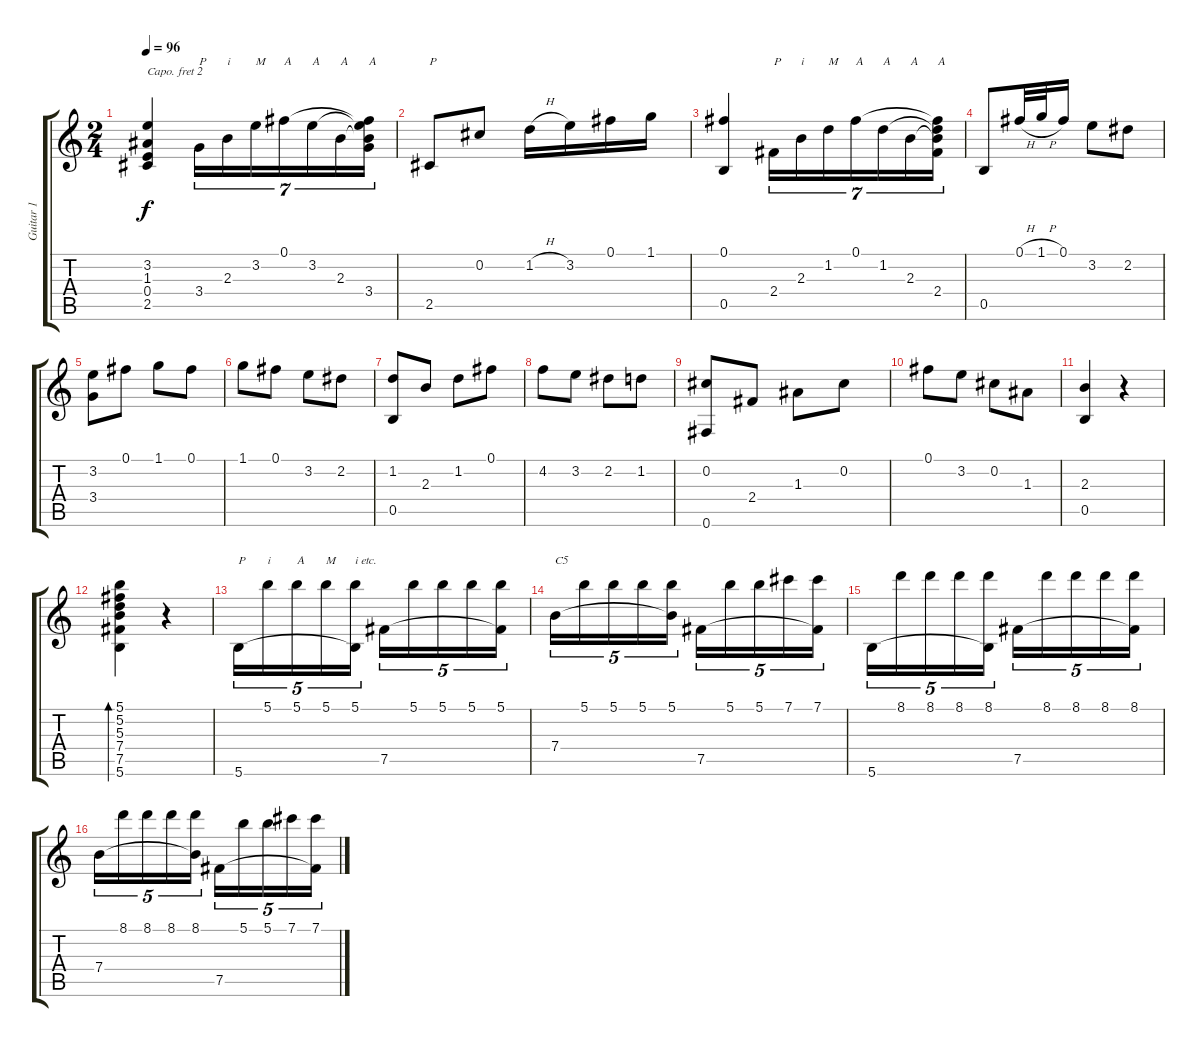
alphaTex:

\track ("Guitar 1" "Guitar 1") {instrument acousticguitarnylon}
\staff {score tabs}
\capo 2
\tuning (E4 B3 G3 D3 A2 E2) {hide}
\ts (2 4)
\tempo 96
\clef g2
\ks c
(3.2 1.3 0.4 2.5).4{dy f} 3.4.16{tu (7 4) txt "P"} 2.3.16{tu (7 4) txt "i"} 3.2.16{tu (7 4) txt "M"} 0.1.16{tu (7 4) txt "A"} 3.2.16{tu (7 4) txt "A"} 2.3.16{tu (7 4) txt "A"} (0.1{t} 3.2{t} 2.3{t} 3.4).16{tu (7 4) txt "A"} |
2.5.8{txt "P"} 0.2.8 1.2{h}.16 3.2.16 0.1.16 1.1.16 |
(0.1 0.5).4 2.4.16{tu (7 4) txt "P"} 2.3.16{tu (7 4) txt "i"} 1.2.16{tu (7 4) txt "M"} 0.1.16{tu (7 4) txt "A"} 1.2.16{tu (7 4) txt "A"} 2.3.16{tu (7 4) txt "A"} (0.1{t} 1.2{t} 2.3{t} 2.4).16{tu (7 4) txt "A"} |
0.5.8 0.1{h}.32 1.1{h}.32 0.1.16 3.2.8 2.2.8 |
(3.2 3.4).8 0.1.8 1.1.8 0.1.8 |
1.1.8 0.1.8 3.2.8 2.2.8 |
(1.2 0.5).8 2.3.8 1.2.8 0.1.8 |
4.2.8 3.2.8 2.2.8 1.2.8 |
(0.2 0.6).8 2.4.8 1.3.8 0.2.8 |
0.1.8 3.2.8 0.2.8 1.3.8 |
(2.3 0.5).4 r.4 |
(5.1 5.2 5.3 7.4 7.5 5.6).4{bd 60} r.4 |
5.6.16{tu (5 4) txt "P"} 5.1.16{tu (5 4) txt "i"} 5.1.16{tu (5 4) txt "A"} 5.1.16{tu (5 4) txt "M"} (5.1 5.6{t}).16{tu (5 4) txt "i etc."} 7.5.16{tu (5 4)} 5.1.16{tu (5 4)} 5.1.16{tu (5 4)} 5.1.16{tu (5 4)} (5.1 7.5{t}).16{tu (5 4)} |
7.4.16{tu (5 4) txt "C5"} 5.1.16{tu (5 4)} 5.1.16{tu (5 4)} 5.1.16{tu (5 4)} (5.1 7.4{t}).16{tu (5 4)} 7.5.16{tu (5 4)} 5.1.16{tu (5 4)} 5.1.16{tu (5 4)} 7.1.16{tu (5 4)} (7.1 7.5{t}).16{tu (5 4)} |
5.6.16{tu (5 4)} 8.1.16{tu (5 4)} 8.1.16{tu (5 4)} 8.1.16{tu (5 4)} (8.1 5.6{t}).16{tu (5 4)} 7.5.16{tu (5 4)} 8.1.16{tu (5 4)} 8.1.16{tu (5 4)} 8.1.16{tu (5 4)} (8.1 7.5{t}).16{tu (5 4)} |
7.4.16{tu (5 4)} 8.1.16{tu (5 4)} 8.1.16{tu (5 4)} 8.1.16{tu (5 4)} (8.1 7.4{t}).16{tu (5 4)} 7.5.16{tu (5 4)} 5.1.16{tu (5 4)} 5.1.16{tu (5 4)} 7.1.16{tu (5 4)} (7.1 7.5{t}).16{tu (5 4)}
